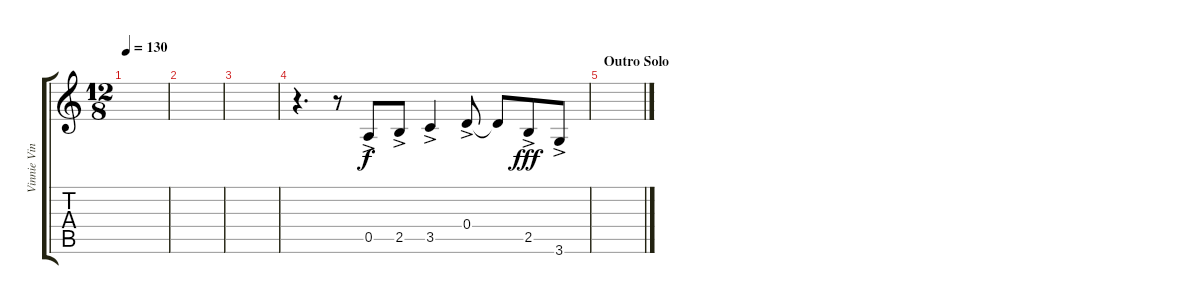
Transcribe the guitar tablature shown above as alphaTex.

\track ("Vinnie Vincent - rhythm guitar 2" "Vinnie Vin") {instrument distortionguitar}
\staff {score tabs}
\tuning (E4 B3 G3 D3 A2 E2) {hide}
\ts (12 8)
\tempo 130
\clef g2
\ks c
|
|
|
r.4{d volume 16 instrument distortionguitar} r.8 0.5{ac}.8 2.5{ac}.8 3.5{ac}.4 0.4{ac}.8 0.4{t}.8{dy f} 2.5{ac}.8{dy fff} 3.6{ac}.8 |
\section ("" "Outro Solo")
